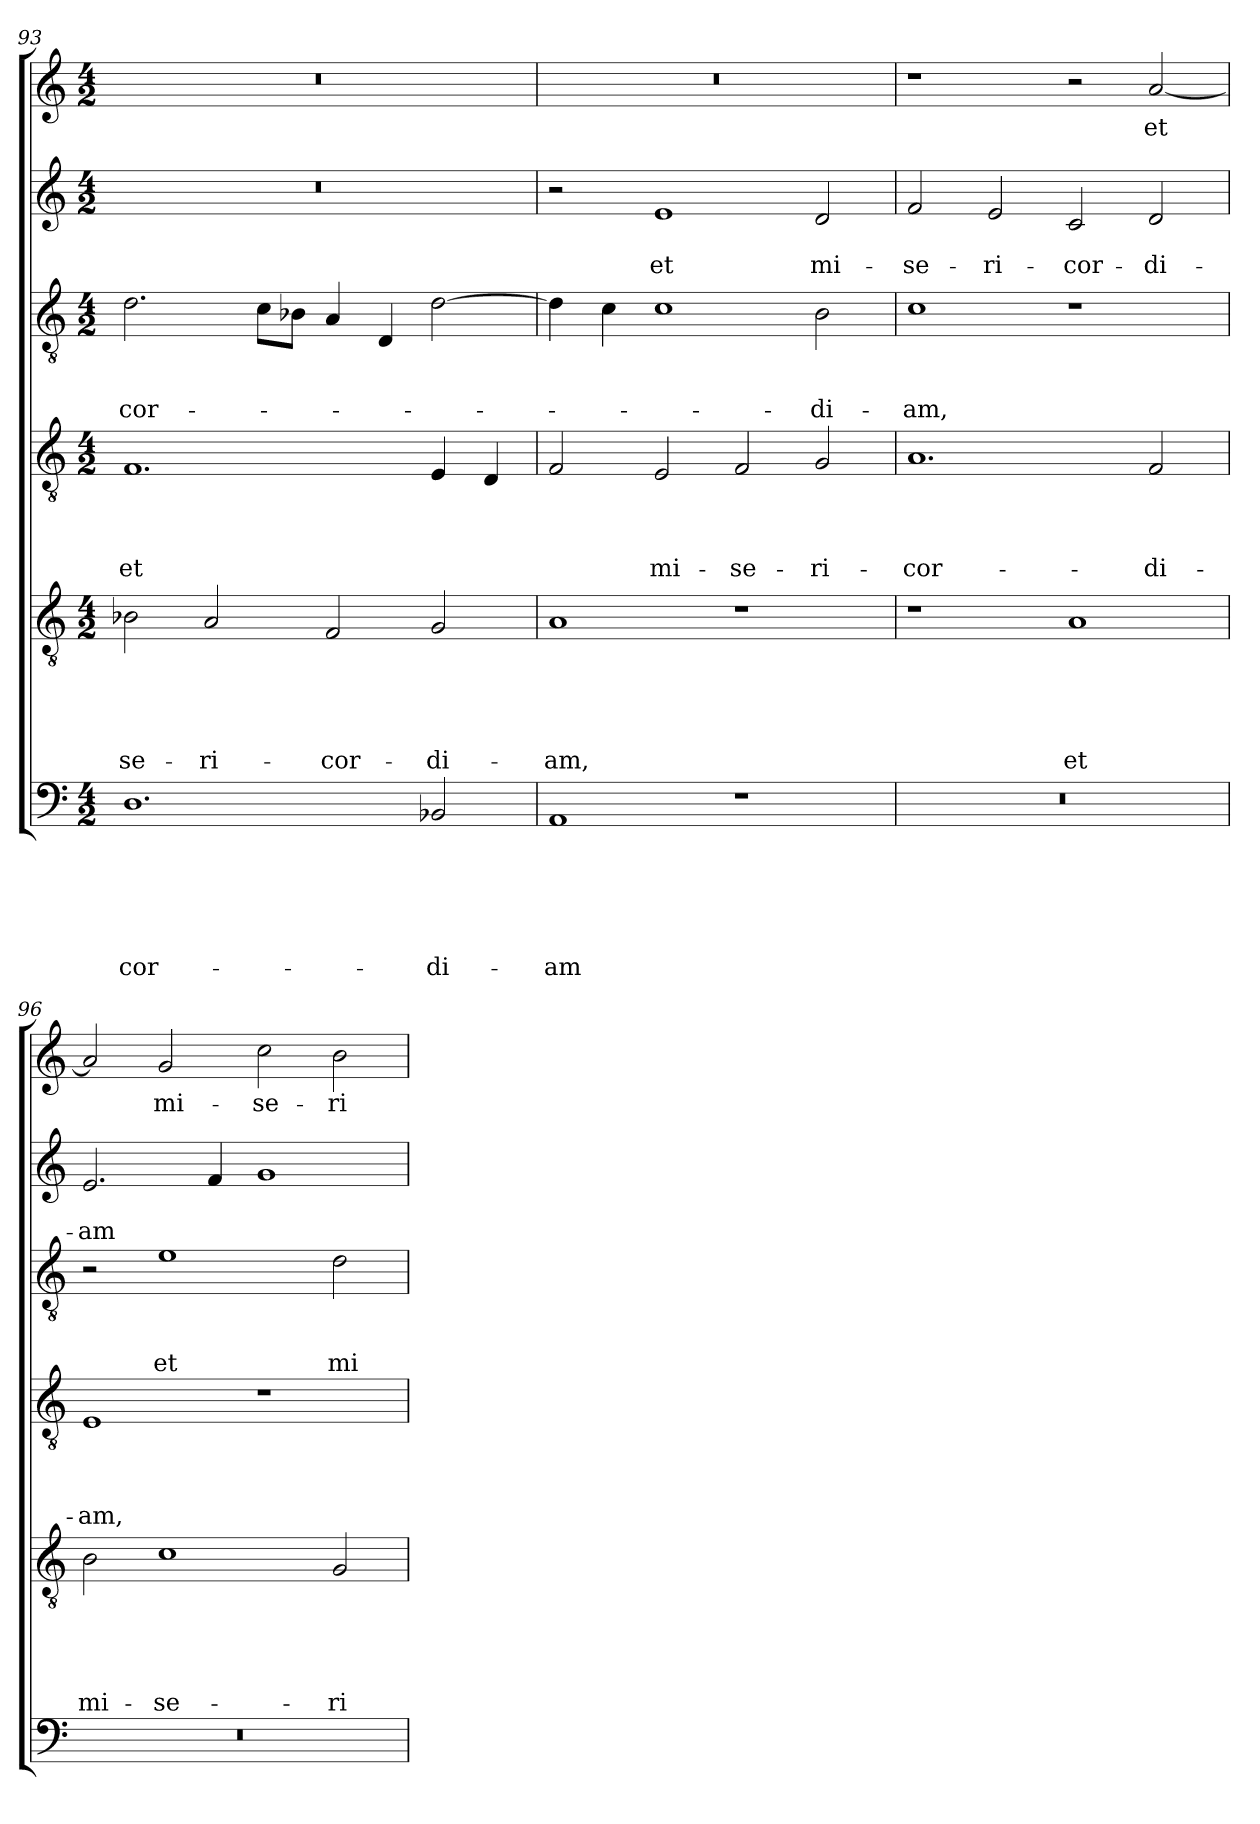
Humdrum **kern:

**kern	**text	**text	**text	**text	**text	**text	**kern	**text	**text	**text	**text	**text	**kern	**text	**text	**text	**text	**kern	**text	**text	**text	**kern	**text	**text	**kern	**text
*part6	*part6	*part6	*part6	*part6	*part6	*part6	*part5	*part5	*part5	*part5	*part5	*part5	*part4	*part4	*part4	*part4	*part4	*part3	*part3	*part3	*part3	*part2	*part2	*part2	*part1	*part1
*staff6	*staff6	*staff6	*staff6	*staff6	*staff6	*staff6	*staff5	*staff5	*staff5	*staff5	*staff5	*staff5	*staff4	*staff4	*staff4	*staff4	*staff4	*staff3	*staff3	*staff3	*staff3	*staff2	*staff2	*staff2	*staff1	*staff1
*clefF4	*	*	*	*	*	*	*clefGv2	*	*	*	*	*	*clefGv2	*	*	*	*	*clefGv2	*	*	*	*clefG2	*	*	*clefG2	*
*k[]	*	*	*	*	*	*	*k[]	*	*	*	*	*	*k[]	*	*	*	*	*k[]	*	*	*	*k[]	*	*	*k[]	*
*C:	*	*	*	*	*	*	*C:	*	*	*	*	*	*C:	*	*	*	*	*C:	*	*	*	*C:	*	*	*C:	*
*M4/2	*	*	*	*	*	*	*M4/2	*	*	*	*	*	*M4/2	*	*	*	*	*M4/2	*	*	*	*M4/2	*	*	*M4/2	*
=93	=93	=93	=93	=93	=93	=93	=93	=93	=93	=93	=93	=93	=93	=93	=93	=93	=93	=93	=93	=93	=93	=93	=93	=93	=93	=93
!	!	!	!	!	!	!LO:LY:b	!	!	!	!	!	!LO:LY:b	!	!	!	!	!LO:LY:b	!	!	!	!LO:LY:b	!	!	!	!	!
1.D	.	.	.	.	.	-cor-	2B-X\	.	.	.	.	-se-	1.F	.	.	.	et	2.d\	.	.	-cor-	0r	.	.	0r	.
!	!	!	!	!	!	!	!	!	!	!	!	!LO:LY:b	!	!	!	!	!	!	!	!	!	!	!	!	!	!
.	.	.	.	.	.	.	2A/	.	.	.	.	-ri-	.	.	.	.	.	.	.	.	.	.	.	.	.	.
.	.	.	.	.	.	.	.	.	.	.	.	.	.	.	.	.	.	8c\L	.	.	.	.	.	.	.	.
.	.	.	.	.	.	.	.	.	.	.	.	.	.	.	.	.	.	8B-X\J	.	.	.	.	.	.	.	.
!	!	!	!	!	!	!	!	!	!	!	!	!LO:LY:b	!	!	!	!	!	!	!	!	!	!	!	!	!	!
.	.	.	.	.	.	.	2F/	.	.	.	.	-cor-	.	.	.	.	.	4A/	.	.	.	.	.	.	.	.
.	.	.	.	.	.	.	.	.	.	.	.	.	.	.	.	.	.	4D/	.	.	.	.	.	.	.	.
!	!	!	!	!	!	!LO:LY:b	!	!	!	!	!	!LO:LY:b	!	!	!	!	!	!	!	!	!	!	!	!	!	!
2BB-X/	.	.	.	.	.	-di-	2G/	.	.	.	.	-di-	4E/	.	.	.	.	[2d\	.	.	.	.	.	.	.	.
.	.	.	.	.	.	.	.	.	.	.	.	.	4D/	.	.	.	.	.	.	.	.	.	.	.	.	.
=94	=94	=94	=94	=94	=94	=94	=94	=94	=94	=94	=94	=94	=94	=94	=94	=94	=94	=94	=94	=94	=94	=94	=94	=94	=94	=94
!	!	!	!	!	!	!LO:LY:b	!	!	!	!	!	!LO:LY:b	!	!	!	!	!	!	!	!	!	!	!	!	!	!
1AA	.	.	.	.	.	-am	1A	.	.	.	.	-am,	2F/	.	.	.	.	4d\]	.	.	.	2r	.	.	0r	.
.	.	.	.	.	.	.	.	.	.	.	.	.	.	.	.	.	.	4c\	.	.	.	.	.	.	.	.
!	!	!	!	!	!	!	!	!	!	!	!	!	!	!	!	!	!LO:LY:b	!	!	!	!	!	!	!LO:LY:b	!	!
.	.	.	.	.	.	.	.	.	.	.	.	.	2E/	.	.	.	mi-	1c	.	.	.	1e	.	et	.	.
!	!	!	!	!	!	!	!	!	!	!	!	!	!	!	!	!	!LO:LY:b	!	!	!	!	!	!	!	!	!
1r	.	.	.	.	.	.	1r	.	.	.	.	.	2F/	.	.	.	-se-	.	.	.	.	.	.	.	.	.
!	!	!	!	!	!	!	!	!	!	!	!	!	!	!	!	!	!LO:LY:b	!	!	!	!LO:LY:b	!	!	!LO:LY:b	!	!
.	.	.	.	.	.	.	.	.	.	.	.	.	2G/	.	.	.	-ri-	2B\	.	.	-di-	2d/	.	mi-	.	.
=95	=95	=95	=95	=95	=95	=95	=95	=95	=95	=95	=95	=95	=95	=95	=95	=95	=95	=95	=95	=95	=95	=95	=95	=95	=95	=95
!	!	!	!	!	!	!	!	!	!	!	!	!	!	!	!	!	!LO:LY:b	!	!	!	!LO:LY:b	!	!	!LO:LY:b	!	!
0r	.	.	.	.	.	.	1r	.	.	.	.	.	1.A	.	.	.	-cor-	1c	.	.	-am,	2f/	.	-se-	1r	.
!	!	!	!	!	!	!	!	!	!	!	!	!	!	!	!	!	!	!	!	!	!	!	!	!LO:LY:b	!	!
.	.	.	.	.	.	.	.	.	.	.	.	.	.	.	.	.	.	.	.	.	.	2e/	.	-ri-	.	.
!	!	!	!	!	!	!	!	!	!	!	!	!LO:LY:b	!	!	!	!	!	!	!	!	!	!	!	!LO:LY:b	!	!
.	.	.	.	.	.	.	1A	.	.	.	.	et	.	.	.	.	.	1r	.	.	.	2c/	.	-cor-	2r	.
!	!	!	!	!	!	!	!	!	!	!	!	!	!	!	!	!	!LO:LY:b	!	!	!	!	!	!	!LO:LY:b	!	!LO:LY:b
.	.	.	.	.	.	.	.	.	.	.	.	.	2F/	.	.	.	-di-	.	.	.	.	2d/	.	-di-	[2a/	et
=96	=96	=96	=96	=96	=96	=96	=96	=96	=96	=96	=96	=96	=96	=96	=96	=96	=96	=96	=96	=96	=96	=96	=96	=96	=96	=96
!	!	!	!	!	!	!	!	!	!	!	!	!LO:LY:b	!	!	!	!	!LO:LY:b	!	!	!	!	!	!	!LO:LY:b	!	!
0r	.	.	.	.	.	.	2B\	.	.	.	.	mi-	1E	.	.	.	-am,	2r	.	.	.	2.e/	.	-am	2a/]	.
!	!	!	!	!	!	!	!	!	!	!	!	!LO:LY:b	!	!	!	!	!	!	!	!	!LO:LY:b	!	!	!	!	!LO:LY:b
.	.	.	.	.	.	.	1c	.	.	.	.	-se-	.	.	.	.	.	1e	.	.	et	.	.	.	2g/	mi-
.	.	.	.	.	.	.	.	.	.	.	.	.	.	.	.	.	.	.	.	.	.	4f/	.	.	.	.
!	!	!	!	!	!	!	!	!	!	!	!	!	!	!	!	!	!	!	!	!	!	!	!	!	!	!LO:LY:b
.	.	.	.	.	.	.	.	.	.	.	.	.	1r	.	.	.	.	.	.	.	.	1g	.	.	2cc\	-se-
!	!	!	!	!	!	!	!	!	!	!	!	!LO:LY:b	!	!	!	!	!	!	!	!	!LO:LY:b	!	!	!	!	!LO:LY:b
.	.	.	.	.	.	.	2G/	.	.	.	.	-ri-	.	.	.	.	.	2d\	.	.	mi-	.	.	.	2b\	-ri-
=	=	=	=	=	=	=	=	=	=	=	=	=	=	=	=	=	=	=	=	=	=	=	=	=	=	=
*-	*-	*-	*-	*-	*-	*-	*-	*-	*-	*-	*-	*-	*-	*-	*-	*-	*-	*-	*-	*-	*-	*-	*-	*-	*-	*-
